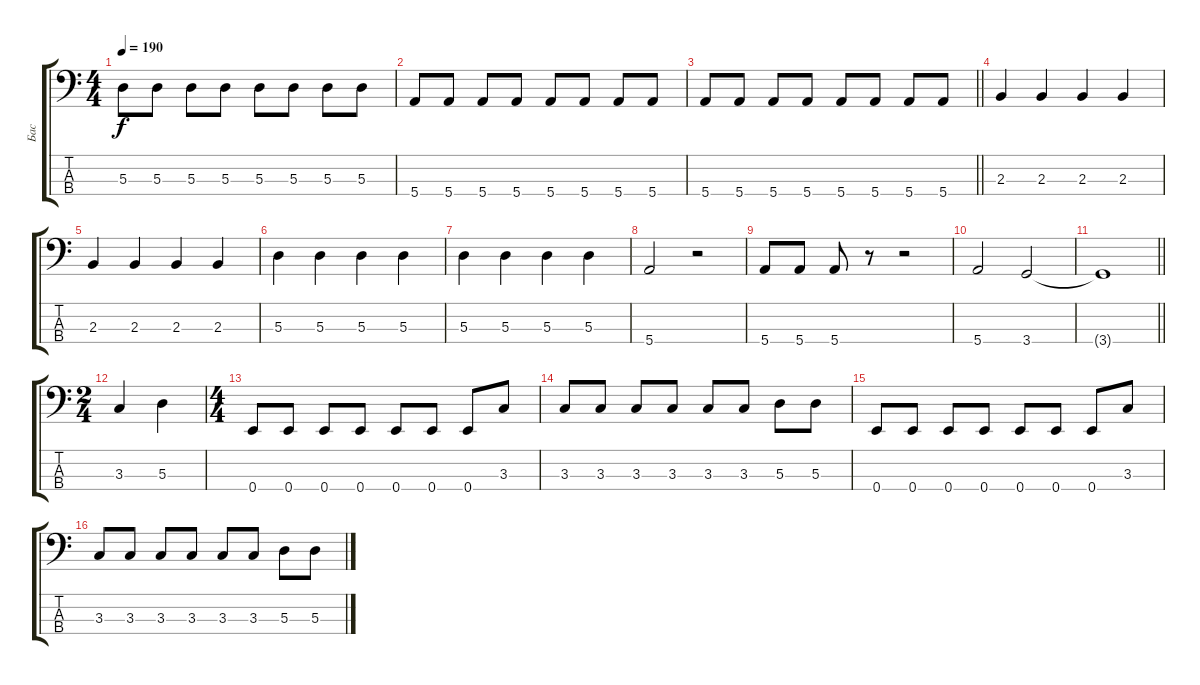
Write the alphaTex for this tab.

\track ("Бас" "Бас") {instrument electricbassfinger}
\staff {score tabs}
\tuning (G2 D2 A1 E1) {hide}
\ts (4 4)
\tempo 190
\clef f4
\ks c
5.3{t}.8{dy f} 5.3.8 5.3.8 5.3.8 5.3.8 5.3.8 5.3.8 5.3.8 |
5.4.8 5.4.8 5.4.8 5.4.8 5.4.8 5.4.8 5.4.8 5.4.8 |
\barLineRight lightlight
5.4.8 5.4.8 5.4.8 5.4.8 5.4.8 5.4.8 5.4.8 5.4.8 |
2.3.4 2.3.4 2.3.4 2.3.4 |
2.3.4 2.3.4 2.3.4 2.3.4 |
5.3.4 5.3.4 5.3.4 5.3.4 |
5.3.4 5.3.4 5.3.4 5.3.4 |
5.4.2 r.2 |
5.4.8 5.4.8 5.4.8 r.8 r.2 |
5.4.2 3.4.2 |
\barLineRight lightlight
3.4{t}.1 |
\ts (2 4)
3.3.4 5.3.4 |
\ts (4 4)
0.4.8 0.4.8 0.4.8 0.4.8 0.4.8 0.4.8 0.4.8 3.3.8 |
3.3.8 3.3.8 3.3.8 3.3.8 3.3.8 3.3.8 5.3.8 5.3.8 |
0.4.8 0.4.8 0.4.8 0.4.8 0.4.8 0.4.8 0.4.8 3.3.8 |
3.3.8 3.3.8 3.3.8 3.3.8 3.3.8 3.3.8 5.3.8 5.3.8
